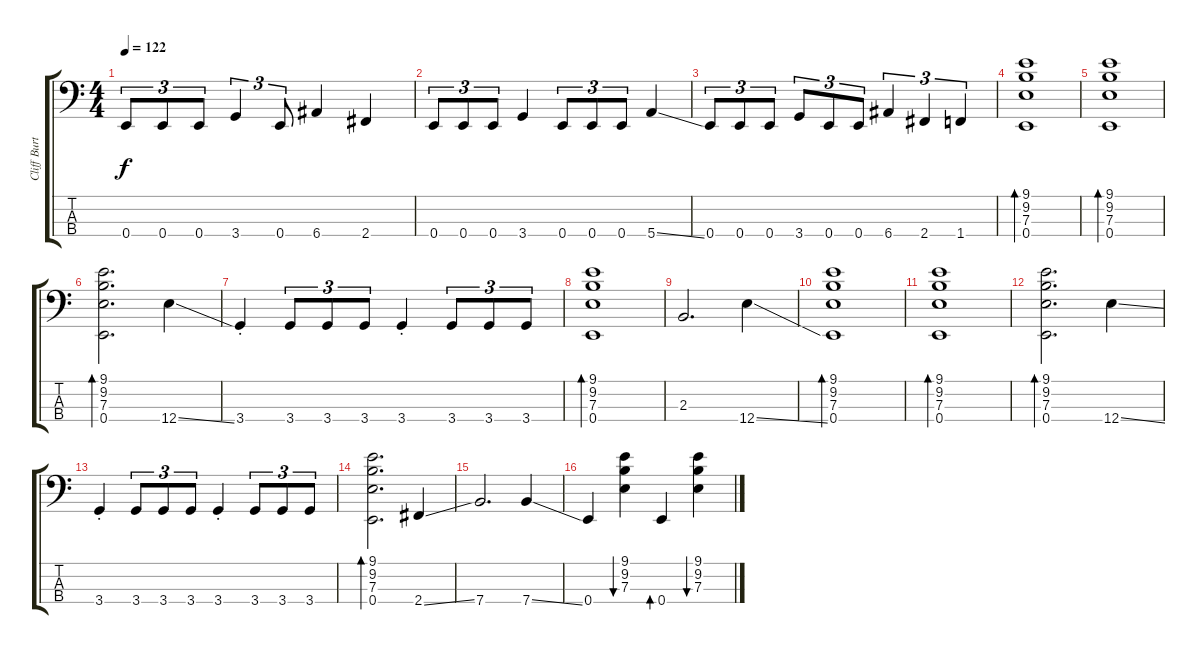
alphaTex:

\track ("Cliff Burton" "Cliff Burt") {instrument electricbassfinger}
\staff {score tabs}
\tuning (G2 D2 A1 E1) {hide}
\ts (4 4)
\tempo 122
\clef f4
\ks c
0.4.8{tu (3 2) dy f} 0.4.8{tu (3 2)} 0.4.8{tu (3 2)} 3.4.4{tu (3 2)} 0.4.8{tu (3 2)} 6.4.4 2.4.4 |
0.4.8{tu (3 2)} 0.4.8{tu (3 2)} 0.4.8{tu (3 2)} 3.4.4 0.4.8{tu (3 2)} 0.4.8{tu (3 2)} 0.4.8{tu (3 2)} 5.4{ss}.4 |
0.4.8{tu (3 2)} 0.4.8{tu (3 2)} 0.4.8{tu (3 2)} 3.4.8{tu (3 2)} 0.4.8{tu (3 2)} 0.4.8{tu (3 2)} 6.4.4{tu (3 2)} 2.4.4{tu (3 2)} 1.4.4{tu (3 2)} |
(9.1 9.2 7.3 0.4).1{bd 60} |
(9.1 9.2 7.3 0.4).1{bd 60} |
(9.1 9.2 7.3 0.4).2{d bd 60} 12.4{ss}.4 |
3.4{st}.4 3.4.8{tu (3 2)} 3.4.8{tu (3 2)} 3.4.8{tu (3 2)} 3.4{st}.4 3.4.8{tu (3 2)} 3.4.8{tu (3 2)} 3.4.8{tu (3 2)} |
(9.1 9.2 7.3 0.4).1{bd 60} |
2.3.2{d} 12.4{ss}.4 |
(9.1 9.2 7.3 0.4).1{bd 60} |
(9.1 9.2 7.3 0.4).1{bd 60} |
(9.1 9.2 7.3 0.4).2{d bd 60} 12.4{ss}.4 |
3.4{st}.4 3.4.8{tu (3 2)} 3.4.8{tu (3 2)} 3.4.8{tu (3 2)} 3.4{st}.4 3.4.8{tu (3 2)} 3.4.8{tu (3 2)} 3.4.8{tu (3 2)} |
(9.1 9.2 7.3 0.4).2{d bd 60} 2.4{ss}.4 |
7.4.2{d} 7.4{ss}.4 |
0.4.4 (9.1 9.2 7.3).4{bu 60} 0.4.4{bd 60} (9.1 9.2 7.3).4{bu 60}
